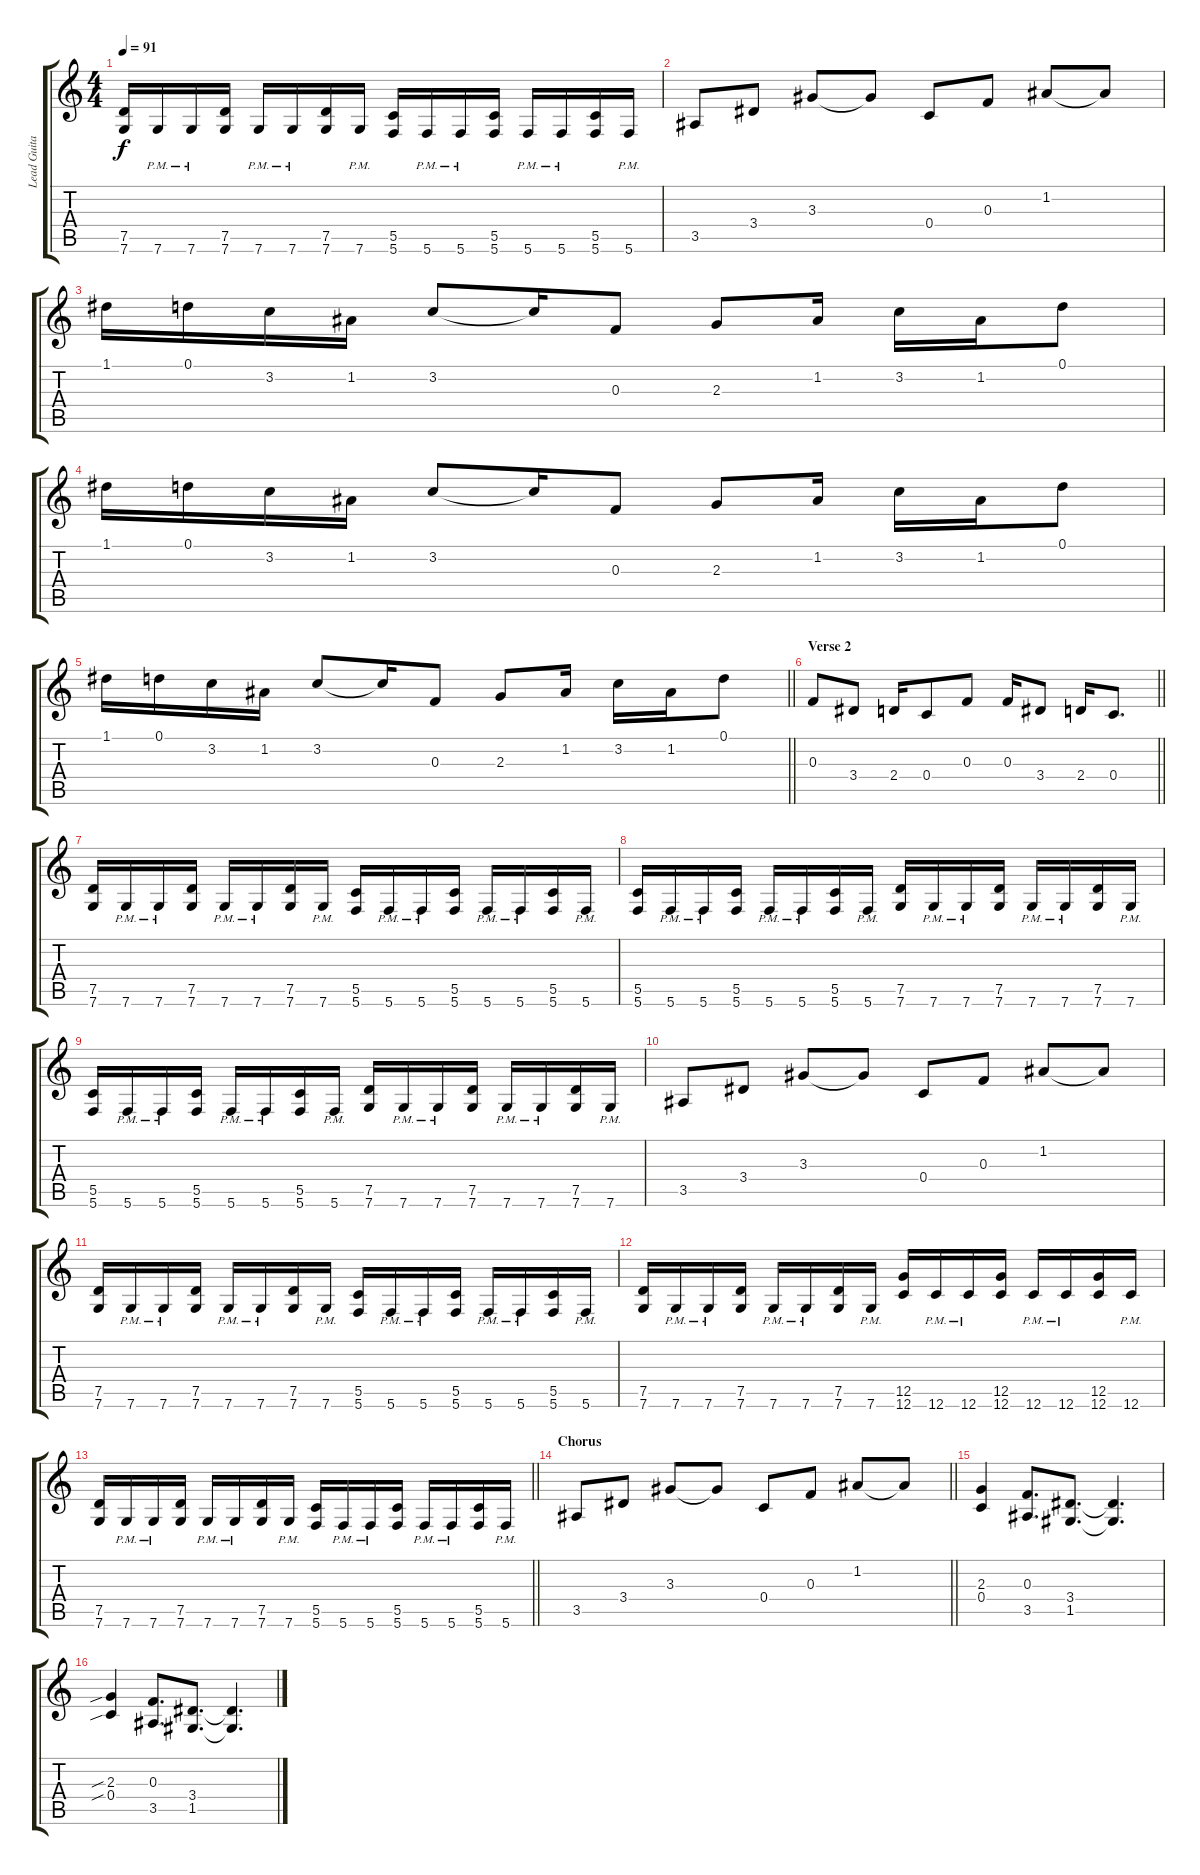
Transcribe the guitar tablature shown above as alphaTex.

\track ("Lead Guitar" "Lead Guita") {instrument distortionguitar}
\staff {score tabs}
\tuning (D4 A3 F3 C3 G2 C2) {hide}
\ts (4 4)
\tempo 91
\clef g2
\ks c
(7.5 7.6).16{dy f} 7.6{pm}.16 7.6{pm}.16 (7.5 7.6).16 7.6{pm}.16 7.6{pm}.16 (7.5 7.6).16 7.6{pm}.16 (5.5 5.6).16 5.6{pm}.16 5.6{pm}.16 (5.5 5.6).16 5.6{pm}.16 5.6{pm}.16 (5.5 5.6).16 5.6{pm}.16 |
3.5.8 3.4.8 3.3.8 3.3{t}.8 0.4.8 0.3.8 1.2.8 1.2{t}.8 |
1.1.16 0.1.16 3.2.16 1.2.16 3.2.8 3.2{t}.16 0.3.8 2.3.8 1.2.16 3.2.16 1.2.16 0.1.8 |
1.1.16 0.1.16 3.2.16 1.2.16 3.2.8 3.2{t}.16 0.3.8 2.3.8 1.2.16 3.2.16 1.2.16 0.1.8 |
\barLineRight lightlight
1.1.16 0.1.16 3.2.16 1.2.16 3.2.8 3.2{t}.16 0.3.8 2.3.8 1.2.16 3.2.16 1.2.16 0.1.8 |
\section ("" "Verse 2")
\barLineRight lightlight
0.3.8 3.4.8 2.4.16 0.4.8 0.3.8 0.3.16 3.4.8 2.4.16 0.4.8{d} |
(7.5 7.6).16 7.6{pm}.16 7.6{pm}.16 (7.5 7.6).16 7.6{pm}.16 7.6{pm}.16 (7.5 7.6).16 7.6{pm}.16 (5.5 5.6).16 5.6{pm}.16 5.6{pm}.16 (5.5 5.6).16 5.6{pm}.16 5.6{pm}.16 (5.5 5.6).16 5.6{pm}.16 |
(5.5 5.6).16 5.6{pm}.16 5.6{pm}.16 (5.5 5.6).16 5.6{pm}.16 5.6{pm}.16 (5.5 5.6).16 5.6{pm}.16 (7.5 7.6).16 7.6{pm}.16 7.6{pm}.16 (7.5 7.6).16 7.6{pm}.16 7.6{pm}.16 (7.5 7.6).16 7.6{pm}.16 |
(5.5 5.6).16 5.6{pm}.16 5.6{pm}.16 (5.5 5.6).16 5.6{pm}.16 5.6{pm}.16 (5.5 5.6).16 5.6{pm}.16 (7.5 7.6).16 7.6{pm}.16 7.6{pm}.16 (7.5 7.6).16 7.6{pm}.16 7.6{pm}.16 (7.5 7.6).16 7.6{pm}.16 |
3.5.8 3.4.8 3.3.8 3.3{t}.8 0.4.8 0.3.8 1.2.8 1.2{t}.8 |
(7.5 7.6).16 7.6{pm}.16 7.6{pm}.16 (7.5 7.6).16 7.6{pm}.16 7.6{pm}.16 (7.5 7.6).16 7.6{pm}.16 (5.5 5.6).16 5.6{pm}.16 5.6{pm}.16 (5.5 5.6).16 5.6{pm}.16 5.6{pm}.16 (5.5 5.6).16 5.6{pm}.16 |
(7.5 7.6).16 7.6{pm}.16 7.6{pm}.16 (7.5 7.6).16 7.6{pm}.16 7.6{pm}.16 (7.5 7.6).16 7.6{pm}.16 (12.5 12.6).16 12.6{pm}.16 12.6{pm}.16 (12.5 12.6).16 12.6{pm}.16 12.6{pm}.16 (12.5 12.6).16 12.6{pm}.16 |
\barLineRight lightlight
(7.5 7.6).16 7.6{pm}.16 7.6{pm}.16 (7.5 7.6).16 7.6{pm}.16 7.6{pm}.16 (7.5 7.6).16 7.6{pm}.16 (5.5 5.6).16 5.6{pm}.16 5.6{pm}.16 (5.5 5.6).16 5.6{pm}.16 5.6{pm}.16 (5.5 5.6).16 5.6{pm}.16 |
\section ("" "Chorus")
\barLineRight lightlight
3.5.8 3.4.8 3.3.8 3.3{t}.8 0.4.8 0.3.8 1.2.8 1.2{t}.8 |
(2.3 0.4).4{volume 15} (0.3 3.5).8{d} (3.4 1.5).8{d} (3.4{t} 1.5{t}).4{d} |
(2.3{sib} 0.4{sib}).4 (0.3 3.5).8{d} (3.4 1.5).8{d} (3.4{t} 1.5{t}).4{d}
